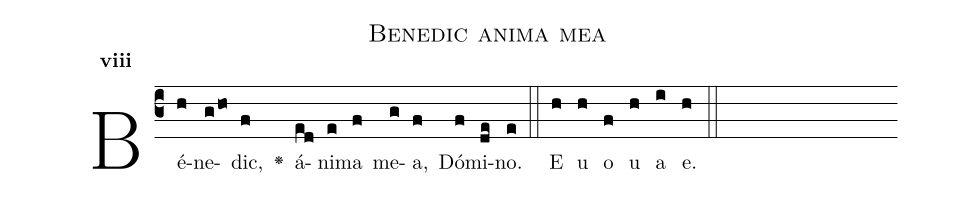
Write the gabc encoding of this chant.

name:Benedic anima mea;
office-part:Antiphona;
mode:8;
%%
initial-style: 1;
name: Benedic anima mea;
book: Psalterium currens, p. 167;
occasion: Psalterium Hebdomada IV Feria IV;
office-part: Officium Lectionis Ant 1;
user-notes: ;
commentary: ;
annotation: 8c;
centering-scheme: english;
fontsize: 12;
font: OFLSortsMillGoudy;
height: 11;
width: 4.5;
%%
(c3)Bé(h)ne(gho)dic,(f) <v>\greheightstar</v>() á(ed)ni(e)ma(f) me(g)a,(f) Dó(f)mi(de)no.(e) (::)
E(h) u(h) o(f) u(h) a(i) e.(h) (::)
